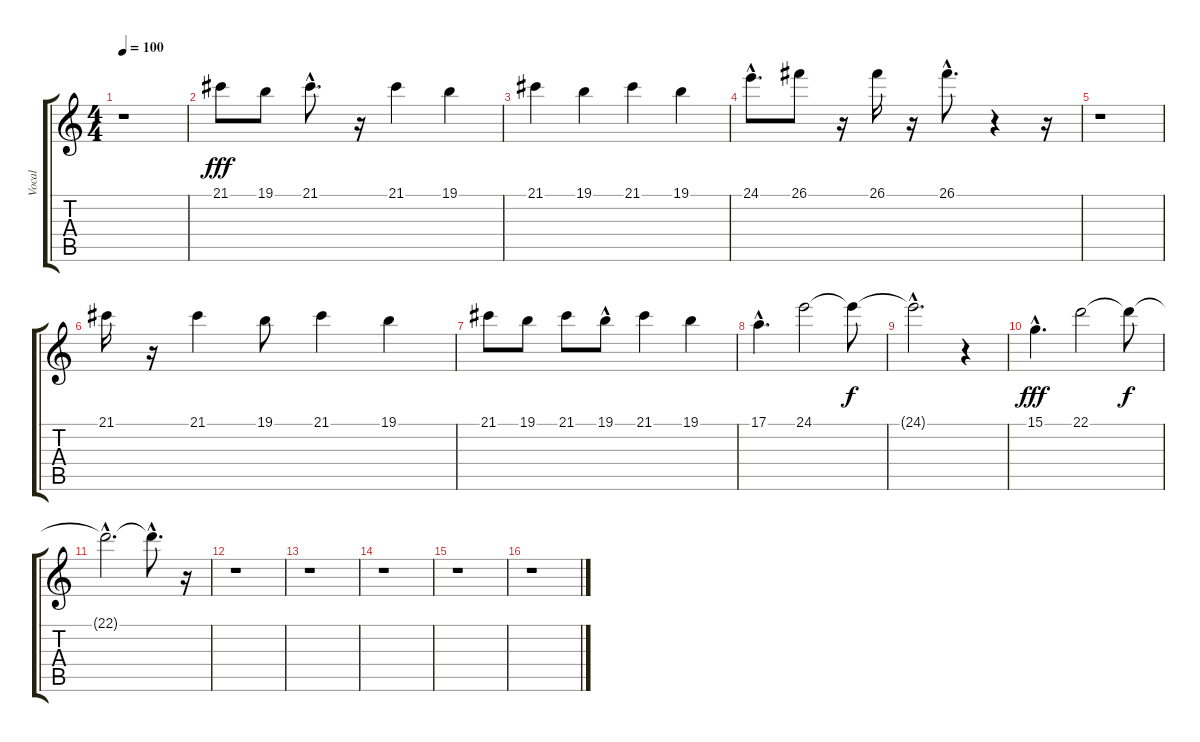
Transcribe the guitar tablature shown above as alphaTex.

\track ("Vocal" "Vocal") {instrument flute}
\staff {score tabs}
\tuning (E4 B3 G3 D3 A2 E2) {hide}
\ts (4 4)
\tempo 100
\clef g2
\ks c
r.1{dy f} |
21.1.8{dy fff volume 16 balance 8} 19.1.8 21.1{hac}.8{d} r.16 21.1.4 19.1.4 |
21.1.4 19.1.4 21.1.4 19.1.4 |
24.1{hac}.8{d volume 16 balance 8} 26.1.8 r.16 26.1.16 r.16 26.1{hac}.8{d} r.4 r.16 |
r.1 |
21.1.16{volume 16 balance 8} r.16 21.1.4 19.1.8 21.1.4 19.1.4 |
21.1.8 19.1.8 21.1.8 19.1{hac}.8 21.1.4 19.1.4 |
17.1{hac}.4{d} 24.1.2 24.1{t}.8{dy f} |
24.1{hac t}.2{d} r.4 |
15.1{hac}.4{d dy fff volume 16 balance 8} 22.1.2 22.1{t}.8{dy f} |
22.1{hac t}.2{d} 22.1{hac t}.8{d} r.16 |
r.1 |
r.1 |
r.1 |
r.1 |
r.1
